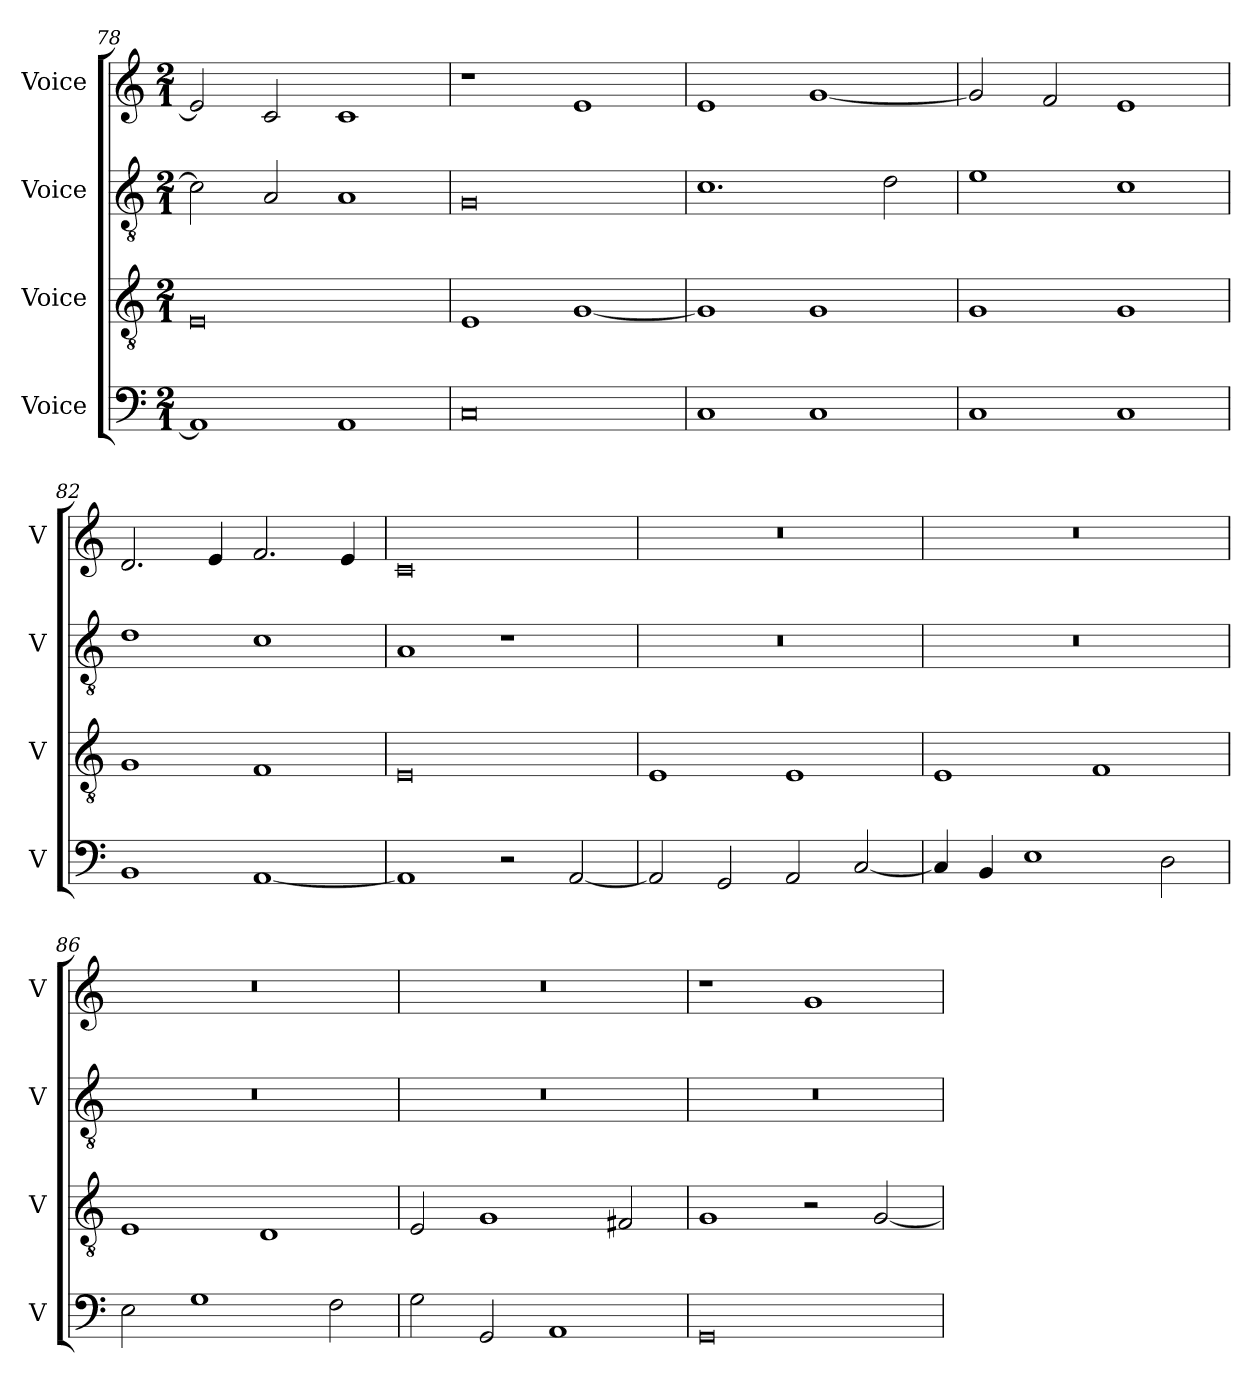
**kern	**kern	**kern	**kern
*part4	*part3	*part2	*part1
*staff4	*staff3	*staff2	*staff1
*I"Voice	*I"Voice	*I"Voice	*I"Voice
*I'V	*I'V	*I'V	*I'V
*clefF4	*clefGv2	*clefGv2	*clefG2
*k[]	*k[]	*k[]	*k[]
*M2/1	*M2/1	*M2/1	*M2/1
=78	=78	=78	=78
1AA]	0E	2c\]	2e/]
.	.	2A/	2c/
1AA	.	1A	1c
=79	=79	=79	=79
0C	1E	0G	1r
.	[1G	.	1e
=80	=80	=80	=80
1C	1G]	1.c	1e
1C	1G	.	[1g
.	.	2d\	.
=81	=81	=81	=81
1C	1G	1e	2g/]
.	.	.	2f/
1C	1G	1c	1e
!!LO:LB:g=z
=82	=82	=82	=82
1BB	1G	1d	2.d/
.	.	.	4e/
[1AA	1F	1c	2.f/
.	.	.	4e/
=83	=83	=83	=83
1AA]	0E	1A	0c
2r	.	1r	.
[2AA/	.	.	.
=84	=84	=84	=84
2AA/]	1E	0r	0r
2GG/	.	.	.
2AA/	1E	.	.
[2C/	.	.	.
=85	=85	=85	=85
4C/]	1E	0r	0r
4BB/	.	.	.
1E	.	.	.
.	1F	.	.
2D\	.	.	.
=86	=86	=86	=86
2E\	1E	0r	0r
1G	.	.	.
.	1D	.	.
2F\	.	.	.
=87	=87	=87	=87
2G\	2E/	0r	0r
2GG/	1G	.	.
1AA	.	.	.
.	2F#X/	.	.
=88	=88	=88	=88
0GG	1G	0r	1r
.	2r	.	1g
.	[2G/	.	.
=	=	=	=
*-	*-	*-	*-
